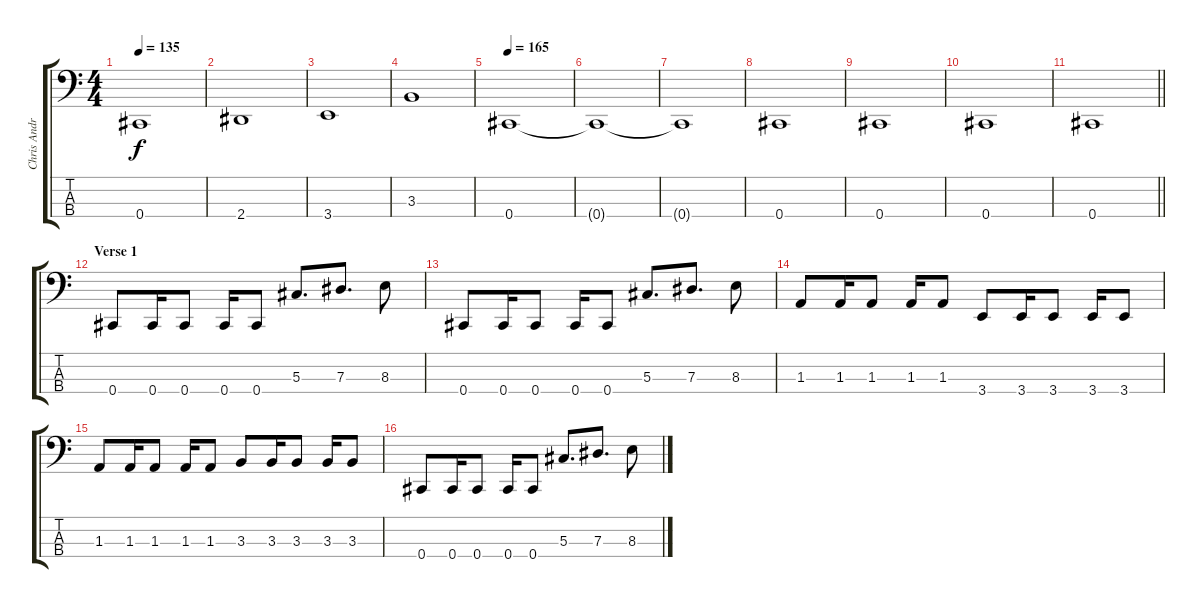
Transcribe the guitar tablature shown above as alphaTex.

\track ("Chris Andrews" "Chris Andr") {instrument electricbasspick}
\staff {score tabs}
\tuning (Gb2 Db2 Ab1 Db1) {hide}
\ts (4 4)
\tempo 135
\clef f4
\ks c
0.4.1{dy f} |
2.4.1 |
3.4.1 |
3.3.1 |
\tempo 165
0.4.1 |
0.4{t}.1 |
0.4{t}.1 |
0.4.1 |
0.4.1 |
0.4.1 |
\barLineRight lightlight
0.4.1 |
\section ("" "Verse 1")
0.4.8 0.4.16 0.4.8 0.4.16 0.4.8 5.3.8{d} 7.3.8{d} 8.3.8 |
0.4.8 0.4.16 0.4.8 0.4.16 0.4.8 5.3.8{d} 7.3.8{d} 8.3.8 |
1.3.8 1.3.16 1.3.8 1.3.16 1.3.8 3.4.8 3.4.16 3.4.8 3.4.16 3.4.8 |
1.3.8 1.3.16 1.3.8 1.3.16 1.3.8 3.3.8 3.3.16 3.3.8 3.3.16 3.3.8 |
0.4.8 0.4.16 0.4.8 0.4.16 0.4.8 5.3.8{d} 7.3.8{d} 8.3.8
